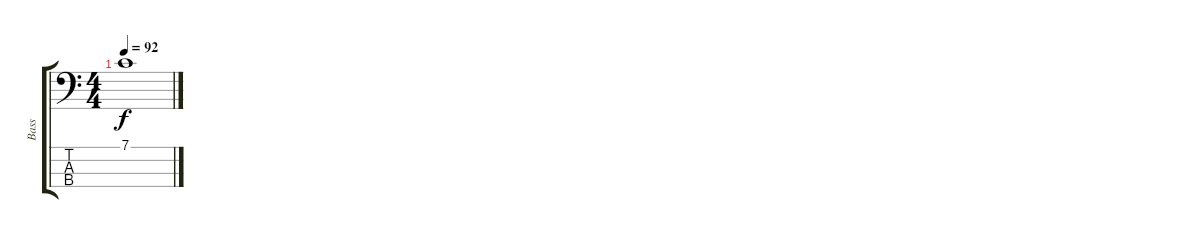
\track ("Bass" "Bass") {instrument electricbassfinger}
\staff {score tabs}
\tuning (F2 C2 G1 C1) {hide}
\ts (4 4)
\tempo 92
\clef f4
\ks c
7.1{t}.1{dy f}
